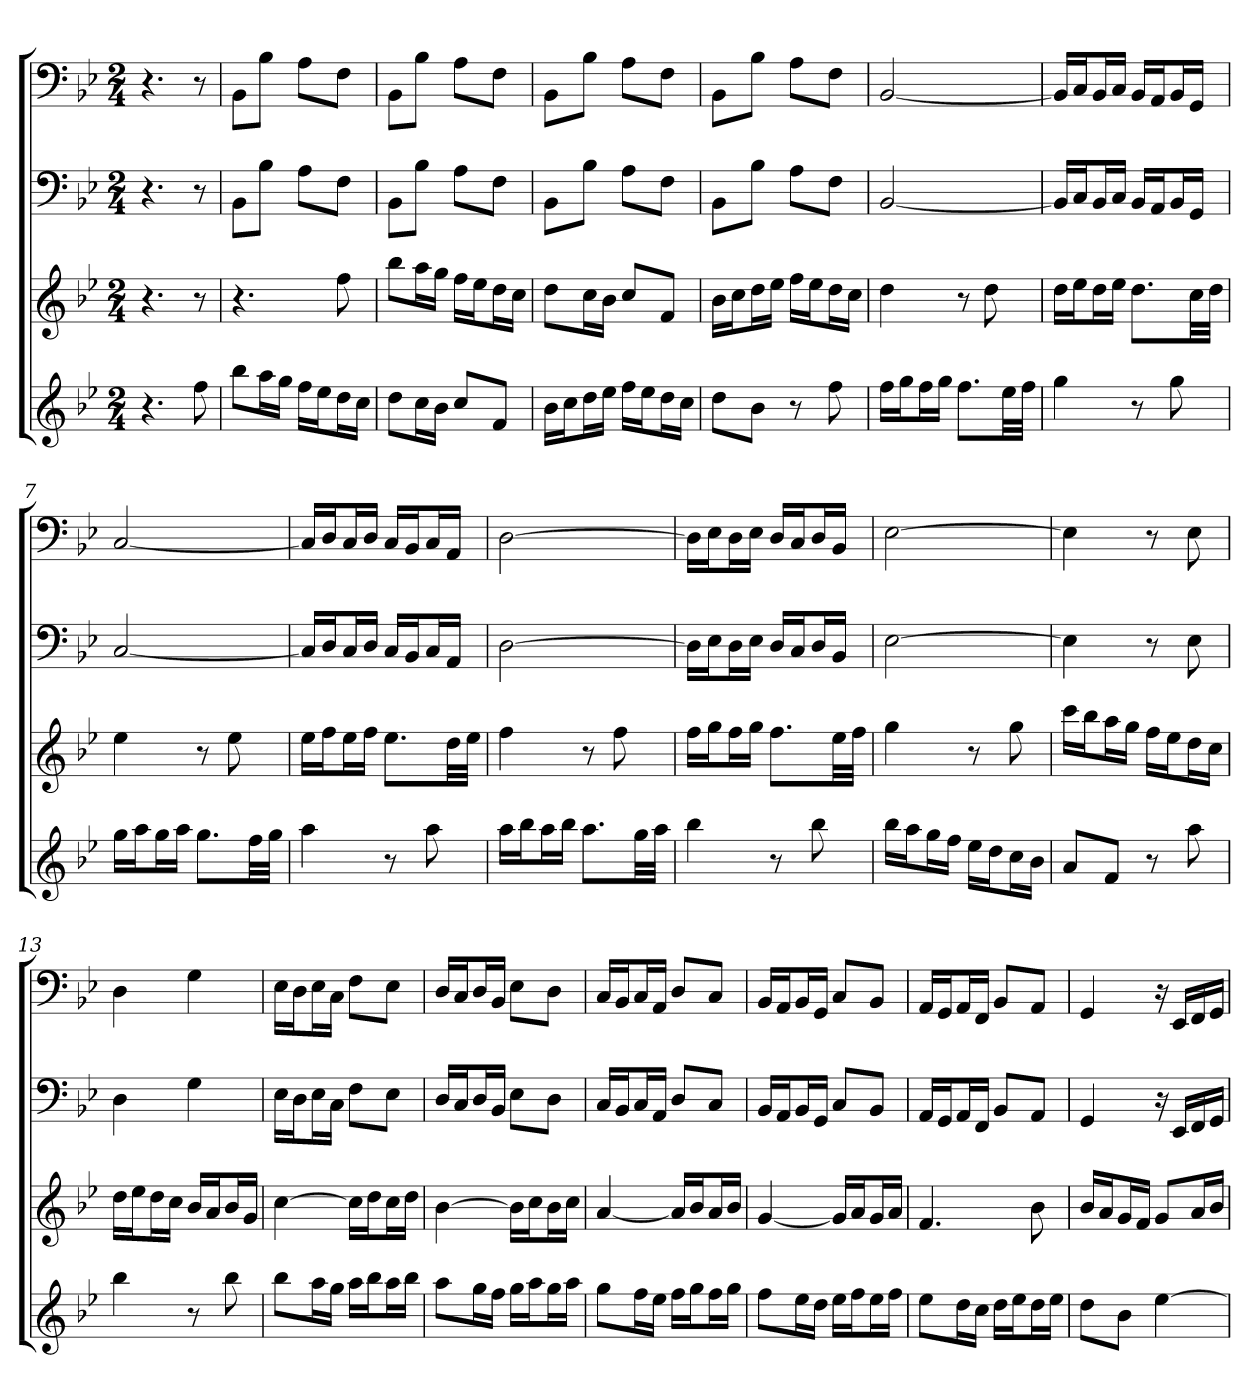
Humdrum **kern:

**kern	**kern	**kern	**kern
*part4	*part3	*part2	*part1
*staff4	*staff3	*staff2	*staff1
*k[b-e-]	*k[b-e-]	*k[b-e-]	*k[b-e-]
*B-:	*B-:	*B-:	*B-:
*M2/4	*M2/4	*M2/4	*M2/4
=	=	=	=
4.r	4.r	4.r	4.r
8ff	8r	8r	8r
=1	=1	=1	=1
8bb-L	4.r	8BB-L	8BB-L
16aaL	.	8B-J	8B-J
16ggJJ	.	.	.
16ffLL	.	8AL	8AL
16ee-J	.	.	.
16ddL	8ff	8FJ	8FJ
16ccJJ	.	.	.
=2	=2	=2	=2
8ddL	8bb-L	8BB-L	8BB-L
16ccL	16aaL	8B-J	8B-J
16b-JJ	16ggJJ	.	.
8ccL	16ffLL	8AL	8AL
.	16ee-J	.	.
8fJ	16ddL	8FJ	8FJ
.	16ccJJ	.	.
=3	=3	=3	=3
16b-LL	8ddL	8BB-L	8BB-L
16ccJ	.	.	.
16ddL	16ccL	8B-J	8B-J
16ee-JJ	16b-JJ	.	.
16ffLL	8ccL	8AL	8AL
16ee-J	.	.	.
16ddL	8fJ	8FJ	8FJ
16ccJJ	.	.	.
=4	=4	=4	=4
8ddL	16b-LL	8BB-L	8BB-L
.	16ccJ	.	.
8b-J	16ddL	8B-J	8B-J
.	16ee-JJ	.	.
8r	16ffLL	8AL	8AL
.	16ee-J	.	.
8ff	16ddL	8FJ	8FJ
.	16ccJJ	.	.
=5	=5	=5	=5
16ffLL	4dd	[2BB-	[2BB-
16ggJ	.	.	.
16ffL	.	.	.
16ggJJ	.	.	.
8.ffL	8r	.	.
.	8dd	.	.
32ee-LL	.	.	.
32ffJJJ	.	.	.
=6	=6	=6	=6
4gg	16ddLL	16BB-LL]	16BB-LL]
.	16ee-J	16CJ	16CJ
.	16ddL	16BB-L	16BB-L
.	16ee-JJ	16CJJ	16CJJ
8r	8.ddL	16BB-LL	16BB-LL
.	.	16AAJ	16AAJ
8gg	.	16BB-L	16BB-L
.	32ccLL	16GGJJ	16GGJJ
.	32ddJJJ	.	.
=7	=7	=7	=7
16ggLL	4ee-	[2C	[2C
16aaJ	.	.	.
16ggL	.	.	.
16aaJJ	.	.	.
8.ggL	8r	.	.
.	8ee-	.	.
32ffLL	.	.	.
32ggJJJ	.	.	.
=8	=8	=8	=8
4aa	16ee-LL	16CLL]	16CLL]
.	16ffJ	16DJ	16DJ
.	16ee-L	16CL	16CL
.	16ffJJ	16DJJ	16DJJ
8r	8.ee-L	16CLL	16CLL
.	.	16BB-J	16BB-J
8aa	.	16CL	16CL
.	32ddLL	16AAJJ	16AAJJ
.	32ee-JJJ	.	.
=9	=9	=9	=9
16aaLL	4ff	[2D	[2D
16bb-J	.	.	.
16aaL	.	.	.
16bb-JJ	.	.	.
8.aaL	8r	.	.
.	8ff	.	.
32ggLL	.	.	.
32aaJJJ	.	.	.
=10	=10	=10	=10
4bb-	16ffLL	16DLL]	16DLL]
.	16ggJ	16E-J	16E-J
.	16ffL	16DL	16DL
.	16ggJJ	16E-JJ	16E-JJ
8r	8.ffL	16DLL	16DLL
.	.	16CJ	16CJ
8bb-	.	16DL	16DL
.	32ee-LL	16BB-JJ	16BB-JJ
.	32ffJJJ	.	.
=11	=11	=11	=11
16bb-LL	4gg	[2E-	[2E-
16aaJ	.	.	.
16ggL	.	.	.
16ffJJ	.	.	.
16ee-LL	8r	.	.
16ddJ	.	.	.
16ccL	8gg	.	.
16b-JJ	.	.	.
=12	=12	=12	=12
8aL	16cccLL	4E-]	4E-]
.	16bb-J	.	.
8fJ	16aaL	.	.
.	16ggJJ	.	.
8r	16ffLL	8r	8r
.	16ee-J	.	.
8aa	16ddL	8E-	8E-
.	16ccJJ	.	.
=13	=13	=13	=13
4bb-	16ddLL	4D	4D
.	16ee-J	.	.
.	16ddL	.	.
.	16ccJJ	.	.
8r	16b-LL	4G	4G
.	16aJ	.	.
8bb-	16b-L	.	.
.	16gJJ	.	.
=14	=14	=14	=14
8bb-L	[4cc	16E-LL	16E-LL
.	.	16DJ	16DJ
16aaL	.	16E-L	16E-L
16ggJJ	.	16CJJ	16CJJ
16aaLL	16ccLL]	8FL	8FL
16bb-J	16ddJ	.	.
16aaL	16ccL	8E-J	8E-J
16bb-JJ	16ddJJ	.	.
=15	=15	=15	=15
8aaL	[4b-	16DLL	16DLL
.	.	16CJ	16CJ
16ggL	.	16DL	16DL
16ffJJ	.	16BB-JJ	16BB-JJ
16ggLL	16b-LL]	8E-L	8E-L
16aaJ	16ccJ	.	.
16ggL	16b-L	8DJ	8DJ
16aaJJ	16ccJJ	.	.
=16	=16	=16	=16
8ggL	[4a	16CLL	16CLL
.	.	16BB-J	16BB-J
16ffL	.	16CL	16CL
16ee-JJ	.	16AAJJ	16AAJJ
16ffLL	16aLL]	8DL	8DL
16ggJ	16b-J	.	.
16ffL	16aL	8CJ	8CJ
16ggJJ	16b-JJ	.	.
=17	=17	=17	=17
8ffL	[4g	16BB-LL	16BB-LL
.	.	16AAJ	16AAJ
16ee-L	.	16BB-L	16BB-L
16ddJJ	.	16GGJJ	16GGJJ
16ee-LL	16gLL]	8CL	8CL
16ffJ	16aJ	.	.
16ee-L	16gL	8BB-J	8BB-J
16ffJJ	16aJJ	.	.
=18	=18	=18	=18
8ee-L	4.f	16AALL	16AALL
.	.	16GGJ	16GGJ
16ddL	.	16AAL	16AAL
16ccJJ	.	16FFJJ	16FFJJ
16ddLL	.	8BB-L	8BB-L
16ee-J	.	.	.
16ddL	8b-	8AAJ	8AAJ
16ee-JJ	.	.	.
=19	=19	=19	=19
8ddL	16b-LL	4GG	4GG
.	16aJ	.	.
8b-J	16gL	.	.
.	16fJJ	.	.
[4ee-	8gL	16r	16r
.	.	16EE-LL	16EE-LL
.	16aL	16FF	16FF
.	16b-JJ	16GGJJ	16GGJJ
=	=	=	=
*-	*-	*-	*-
